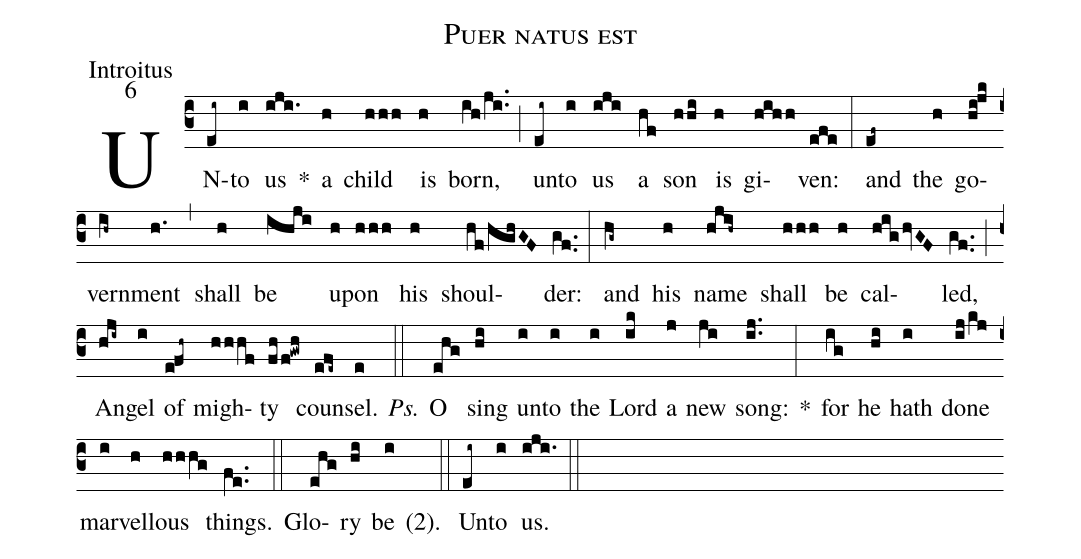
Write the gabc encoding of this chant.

name:Puer natus est;
office-part:Introitus;
mode:6;
%%
(c3) UN(ei~)to(i) us(iji.) *() a(h) child(hhh) is(h) born,(ih/ji..) (;) un(ei~)to(i) us(iji) a(hf) son(hhi) is(h) gi(hihh)ven:(efe) (:) and(ef~) the(h) go(hi!jk)vern(ih~)ment(h.) (,) shall(h) be(ihji) up(h)on(hhh) his(h) shoul(hf/hghGF)der:(gf..) (:) and(hg~) his(h) name(hjih~) shall(hhh) be(h) cal(hig/hvGF)led,(gf..) (;) An(hji~)gel(i) of(e!fh~) migh(hhhf)ty(fh/f!gwh) coun(efe~)sel.(e) <i>Ps.</i>(::) O(ehg) sing(hi) un(i)to(i) the(i) Lord(ik) a(j) new(ji) song:(ij..) *(:) for(ig) he(hi) hath(i) done(ij/kj) mar(i)vel(h)lous(hhhg) things.(fe..) (::) Glo(ehg)ry(hi) be(i) <v>(</v>2<v>)</v>.() (::) Un(ei~)to(i) us.(iji.) (::)
